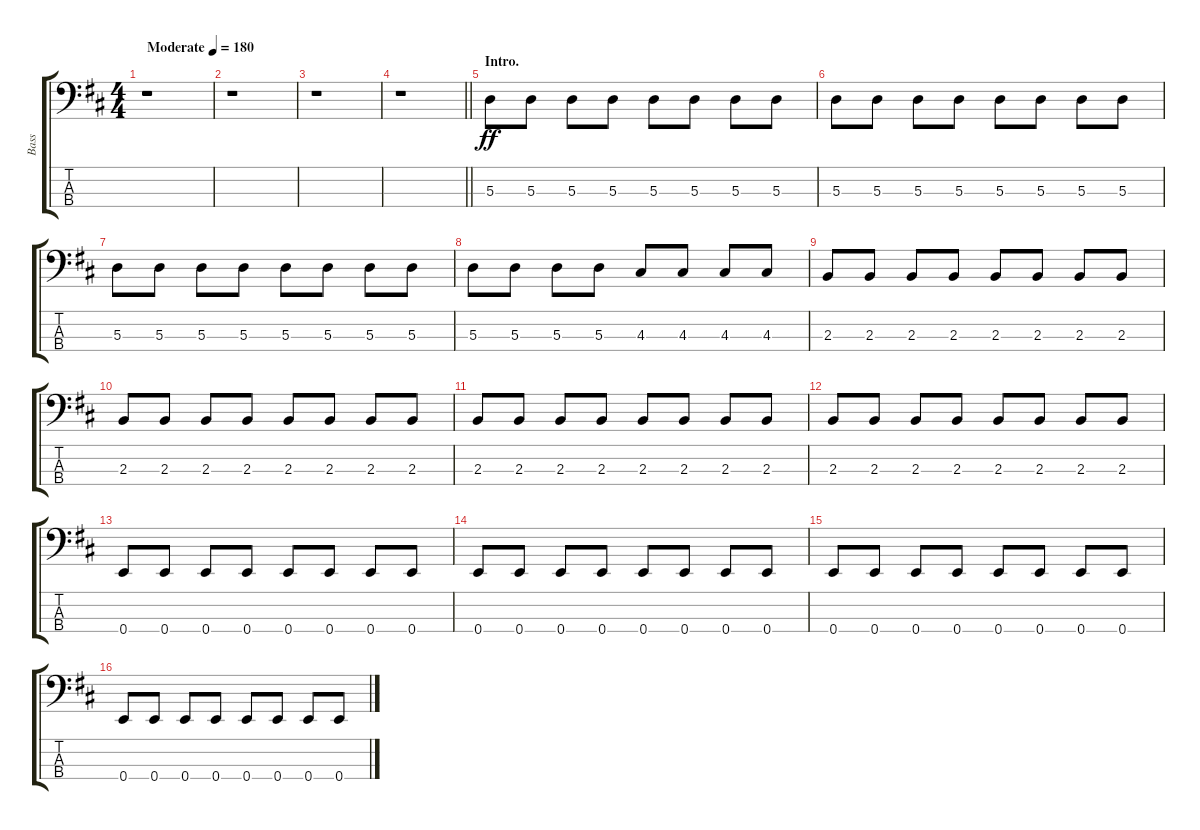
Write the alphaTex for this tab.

\track ("Bass" "Bass") {instrument electricbasspick}
\staff {score tabs}
\tuning (G2 D2 A1 E1) {hide}
\ts (4 4)
\tempo (180 "Moderate")
\clef f4
\ks d
r.1{dy ff instrument electricbasspick} |
r.1 |
r.1 |
\barLineRight lightlight
r.1 |
\section ("" "Intro.")
5.3.8 5.3.8 5.3.8 5.3.8 5.3.8 5.3.8 5.3.8 5.3.8 |
5.3.8 5.3.8 5.3.8 5.3.8 5.3.8 5.3.8 5.3.8 5.3.8 |
5.3.8 5.3.8 5.3.8 5.3.8 5.3.8 5.3.8 5.3.8 5.3.8 |
5.3.8 5.3.8 5.3.8 5.3.8 4.3.8 4.3.8 4.3.8 4.3.8 |
2.3.8 2.3.8 2.3.8 2.3.8 2.3.8 2.3.8 2.3.8 2.3.8 |
2.3.8 2.3.8 2.3.8 2.3.8 2.3.8 2.3.8 2.3.8 2.3.8 |
2.3.8 2.3.8 2.3.8 2.3.8 2.3.8 2.3.8 2.3.8 2.3.8 |
2.3.8 2.3.8 2.3.8 2.3.8 2.3.8 2.3.8 2.3.8 2.3.8 |
0.4.8 0.4.8 0.4.8 0.4.8 0.4.8 0.4.8 0.4.8 0.4.8 |
0.4.8 0.4.8 0.4.8 0.4.8 0.4.8 0.4.8 0.4.8 0.4.8 |
0.4.8 0.4.8 0.4.8 0.4.8 0.4.8 0.4.8 0.4.8 0.4.8 |
0.4.8 0.4.8 0.4.8 0.4.8 0.4.8 0.4.8 0.4.8 0.4.8
